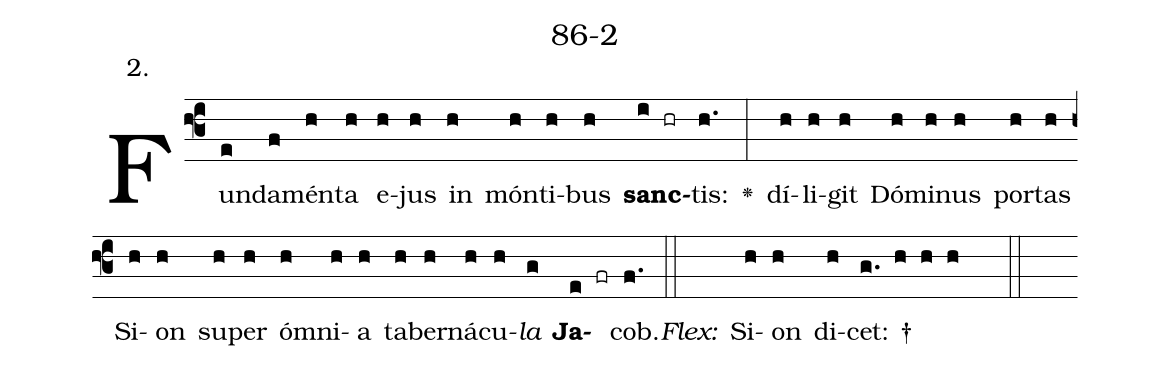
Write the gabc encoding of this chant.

name: 86-2;
annotation: 2.;
%%
(f3)Fun(e)da(f)mén(h)ta(h) e(h)jus(h) in(h) món(h)ti(h)bus(h) <b>sanc</b>(i hr)tis:(h.) <v>\greheightstar</v>(:) dí(h)li(h)git(h) Dó(h)mi(h)nus(h) por(h)tas(h) Si(h)on(h) su(h)per(h) óm(h)ni(h)a(h) ta(h)ber(h)ná(h)cu(h)<i>la</i>(g) <b>Ja</b>(e fr)cob.(f.) (::)
<i>Flex:</i>()  Si(h)on(h) di(h)cet: †(g. h h h  ::)

%E(h) u(h) o(h) u(g) a(e) e.(f.) (::)
